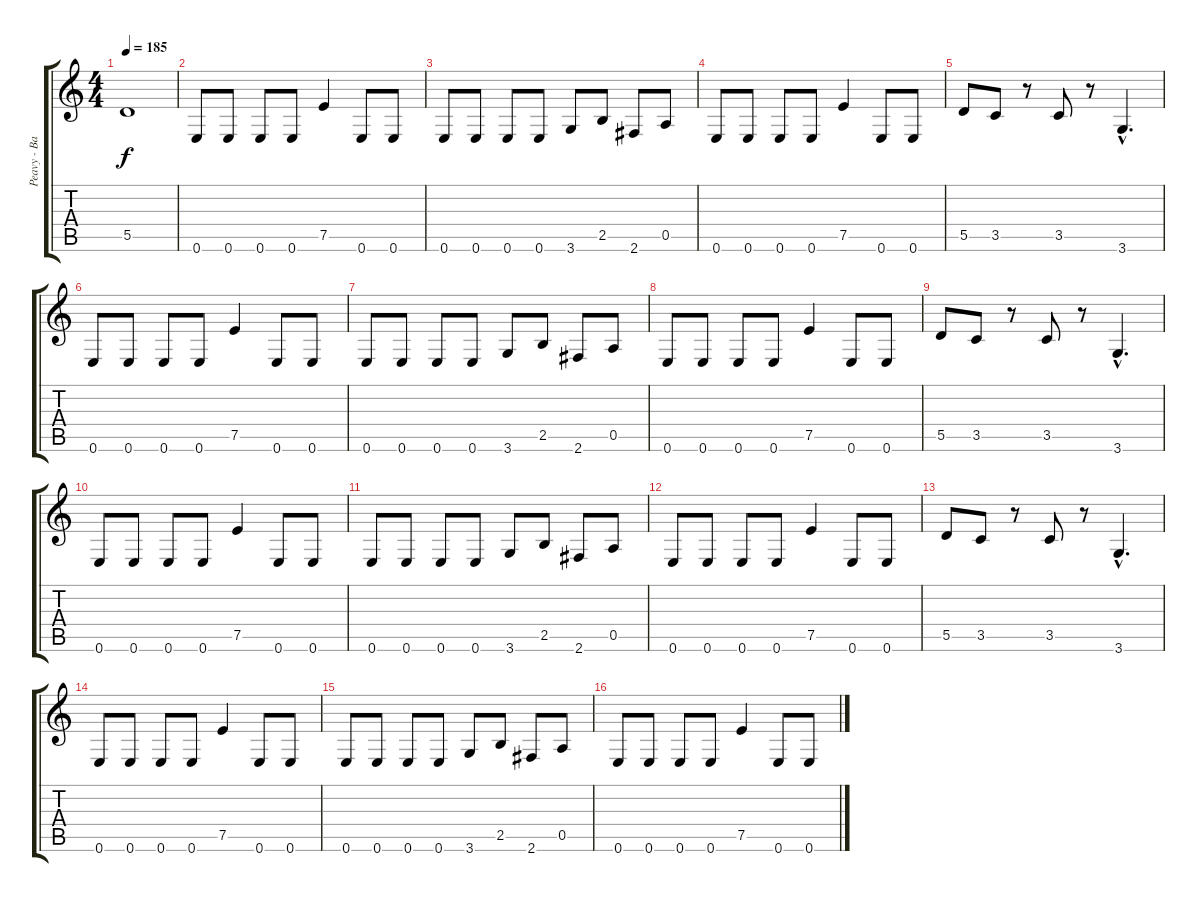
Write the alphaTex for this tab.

\track ("Peavy - Bass" "Peavy - Ba") {instrument electricbasspick}
\staff {score tabs}
\tuning (E4 B3 G3 D3 A2 E2) {hide}
\ts (4 4)
\tempo 185
\clef g2
\ks c
5.5{t}.1{dy f} |
0.6.8 0.6.8 0.6.8 0.6.8 7.5.4 0.6.8 0.6.8 |
0.6.8 0.6.8 0.6.8 0.6.8 3.6.8 2.5.8 2.6.8 0.5.8 |
0.6.8 0.6.8 0.6.8 0.6.8 7.5.4 0.6.8 0.6.8 |
5.5.8 3.5.8 r.8 3.5.8 r.8 3.6{hac}.4{d} |
0.6.8 0.6.8 0.6.8 0.6.8 7.5.4 0.6.8 0.6.8 |
0.6.8 0.6.8 0.6.8 0.6.8 3.6.8 2.5.8 2.6.8 0.5.8 |
0.6.8 0.6.8 0.6.8 0.6.8 7.5.4 0.6.8 0.6.8 |
5.5.8 3.5.8 r.8 3.5.8 r.8 3.6{hac}.4{d} |
0.6.8 0.6.8 0.6.8 0.6.8 7.5.4 0.6.8 0.6.8 |
0.6.8 0.6.8 0.6.8 0.6.8 3.6.8 2.5.8 2.6.8 0.5.8 |
0.6.8 0.6.8 0.6.8 0.6.8 7.5.4 0.6.8 0.6.8 |
5.5.8 3.5.8 r.8 3.5.8 r.8 3.6{hac}.4{d} |
0.6.8 0.6.8 0.6.8 0.6.8 7.5.4 0.6.8 0.6.8 |
0.6.8 0.6.8 0.6.8 0.6.8 3.6.8 2.5.8 2.6.8 0.5.8 |
0.6.8 0.6.8 0.6.8 0.6.8 7.5.4 0.6.8 0.6.8
